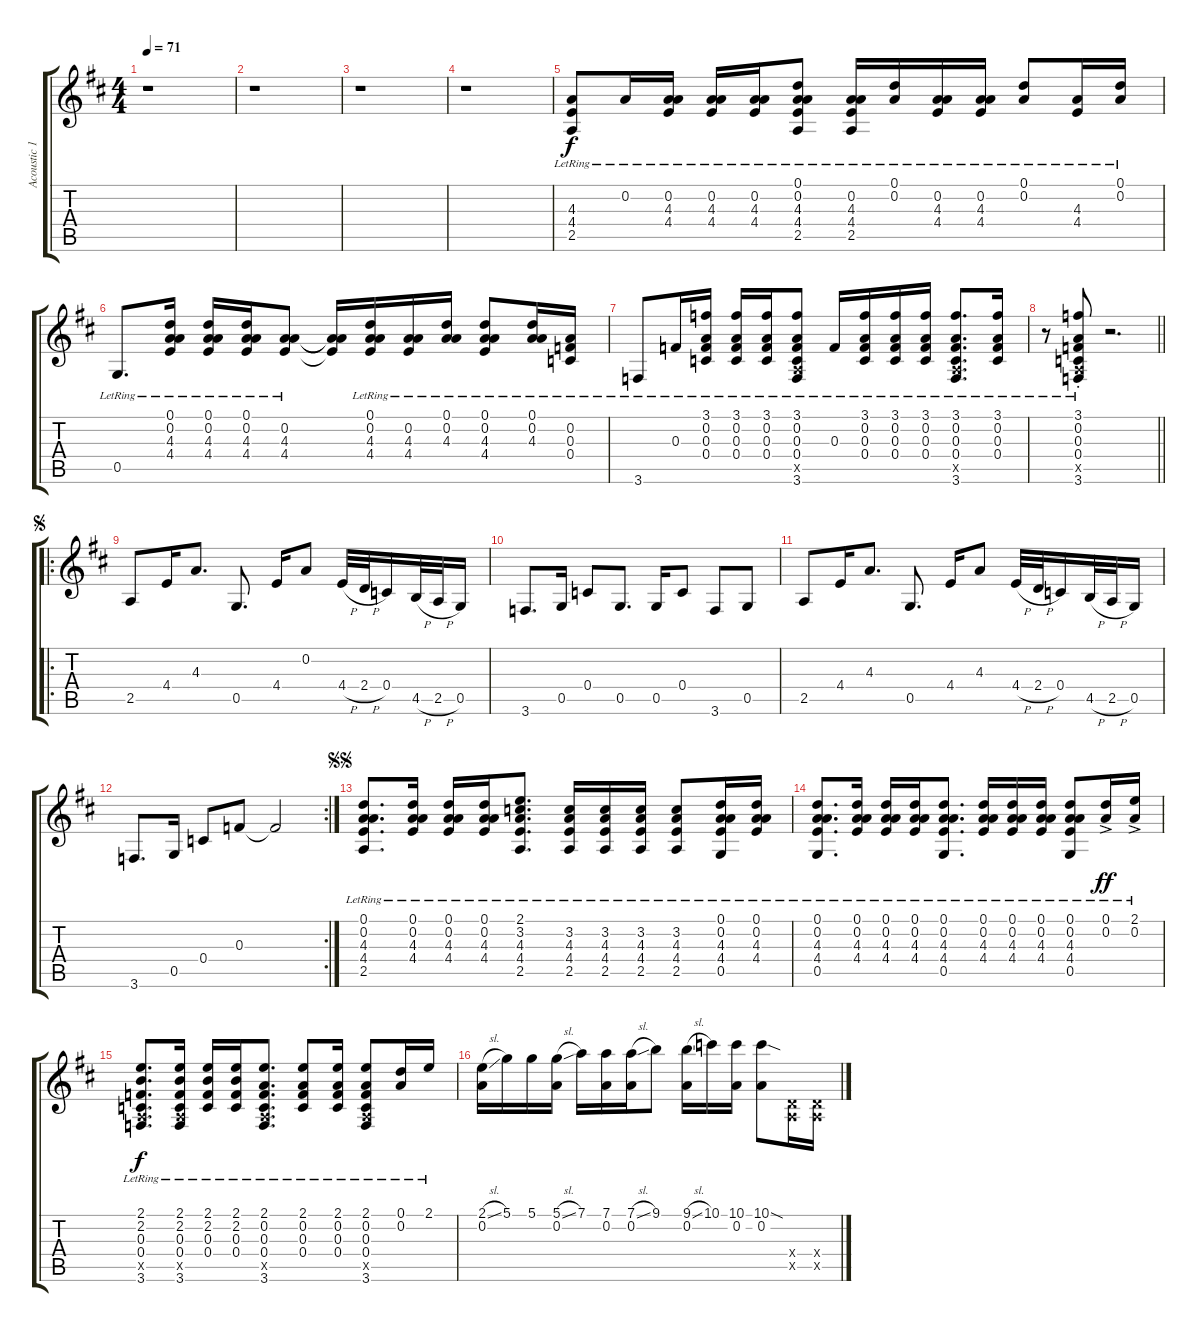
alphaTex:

\track ("Acoustic 1" "Acoustic 1") {instrument acousticguitarsteel}
\staff {score tabs}
\tuning (D4 A3 F3 C3 G2 D2) {hide}
\ts (4 4)
\tempo 71
\clef g2
\ks d
r.1{dy f instrument acousticguitarsteel} |
r.1 |
r.1 |
r.1 |
(4.3{lr} 4.4{lr} 2.5{lr}).8 0.2{lr}.16 (0.2{lr} 4.3{lr} 4.4{lr}).16 (0.2{lr} 4.3{lr} 4.4{lr}).16 (0.2{lr} 4.3{lr} 4.4{lr}).16 (0.1{lr} 0.2{lr} 4.3{lr} 4.4{lr} 2.5{lr}).8 (0.2{lr} 4.3{lr} 4.4{lr} 2.5{lr}).16 (0.1{lr} 0.2{lr}).16 (0.2{lr} 4.3{lr} 4.4{lr}).16 (0.2{lr} 4.3{lr} 4.4{lr}).16 (0.1{lr} 0.2{lr}).8 (4.3{lr} 4.4{lr}).16 (0.1{lr} 0.2{lr}).16 |
0.5{lr}.8{d} (0.1{lr} 0.2{lr} 4.3{lr} 4.4{lr}).16 (0.1{lr} 0.2{lr} 4.3{lr} 4.4{lr}).16 (0.1{lr} 0.2{lr} 4.3{lr} 4.4{lr}).16 (0.2{lr} 4.3{lr} 4.4{lr}).8 (0.2{t} 4.3{t} 4.4{t}).16 (0.1{lr} 0.2{lr} 4.3{lr} 4.4{lr}).16 (0.2{lr} 4.3{lr} 4.4{lr}).16 (0.1{lr} 0.2{lr} 4.3{lr}).16 (0.1{lr} 0.2{lr} 4.3{lr} 4.4{lr}).8 (0.1{lr} 0.2{lr} 4.3{lr}).16 (0.2{lr} 0.3{lr} 0.4{lr}).16 |
3.6{lr}.8 0.3{lr}.16 (3.1{lr} 0.2{lr} 0.3{lr} 0.4{lr}).16 (3.1{lr} 0.2{lr} 0.3{lr} 0.4{lr}).16 (3.1{lr} 0.2{lr} 0.3{lr} 0.4{lr}).16 (3.1{lr} 0.2{lr} 0.3{lr} 0.4{lr} 2.5{x} 3.6{lr}).8 0.3{lr}.16 (3.1{lr} 0.2{lr} 0.3{lr} 0.4{lr}).16 (3.1{lr} 0.2{lr} 0.3{lr} 0.4{lr}).16 (3.1{lr} 0.2{lr} 0.3{lr} 0.4{lr}).16 (3.1{lr} 0.2{lr} 0.3{lr} 0.4{lr} 2.5{x} 3.6{lr}).8{d} (3.1{lr} 0.2{lr} 0.3{lr} 0.4{lr}).16 |
\barLineRight lightlight
r.8 (3.1{st lr} 0.2{st lr} 0.3{st lr} 0.4{st lr} 2.5{st x} 3.6{st lr}).8 r.2{d} |
\ro
\jump segno
2.5.8 4.4.16 4.3.8{d} 0.5.8{d} 4.4.16 0.2.8 4.4{h}.32 2.4{h}.32 0.4.16 4.5{h}.32 2.5{h}.32 0.5.16 |
3.6.8{d} 0.5.16 0.4.8 0.5.8{d} 0.5.16 0.4.8 3.6.8 0.5.8 |
2.5.8 4.4.16 4.3.8{d} 0.5.8{d} 4.4.16 4.3.8 4.4{h}.32 2.4{h}.32 0.4.16 4.5{h}.32 2.5{h}.32 0.5.16 |
\rc 2
3.6.8{d} 0.5.16 0.4.8 0.3.8 0.3{t}.2 |
\jump segnosegno
(0.1{lr} 0.2{lr} 4.3{lr} 4.4{lr} 2.5{lr}).8{d} (0.1{lr} 0.2{lr} 4.3{lr} 4.4{lr}).16 (0.1{lr} 0.2{lr} 4.3{lr} 4.4{lr}).16 (0.1{lr} 0.2{lr} 4.3{lr} 4.4{lr}).16 (2.1{lr} 3.2{lr} 4.3{lr} 4.4{lr} 2.5{lr}).8{d} (3.2{lr} 4.3{lr} 4.4{lr} 2.5{lr}).16 (3.2{lr} 4.3{lr} 4.4{lr} 2.5{lr}).16 (3.2{lr} 4.3{lr} 4.4{lr} 2.5{lr}).16 (3.2{lr} 4.3{lr} 4.4{lr} 2.5{lr}).8 (0.1{lr} 0.2{lr} 4.3{lr} 4.4{lr} 0.5{lr}).16 (0.1{lr} 0.2{lr} 4.3{lr} 4.4{lr}).16 |
(0.1{lr} 0.2{lr} 4.3{lr} 4.4{lr} 0.5{lr}).8{d} (0.1{lr} 0.2{lr} 4.3{lr} 4.4{lr}).16 (0.1{lr} 0.2{lr} 4.3{lr} 4.4{lr}).16 (0.1{lr} 0.2{lr} 4.3{lr} 4.4{lr}).16 (0.1{lr} 0.2{lr} 4.3{lr} 4.4{lr} 0.5{lr}).8{d} (0.1{lr} 0.2{lr} 4.3{lr} 4.4{lr}).16 (0.1{lr} 0.2{lr} 4.3{lr} 4.4{lr}).16 (0.1{lr} 0.2{lr} 4.3{lr} 4.4{lr}).16 (0.1{lr} 0.2{lr} 4.3{lr} 4.4{lr} 0.5{lr}).8 (0.1{ac lr} 0.2{ac lr}).16{dy ff} (2.1{ac lr} 0.2{ac lr}).16 |
(2.1{lr} 2.2{lr} 0.3{lr} 0.4{lr} 2.5{x} 3.6{lr}).8{d dy f} (2.1{lr} 2.2{lr} 0.3{lr} 0.4{lr} 2.5{x} 3.6{lr}).16 (2.1{lr} 2.2{lr} 0.3{lr} 0.4{lr}).16 (2.1{lr} 2.2{lr} 0.3{lr} 0.4{lr}).16 (2.1{lr} 0.2{lr} 0.3{lr} 0.4{lr} 2.5{x} 3.6{lr}).8{d} (2.1{lr} 0.2{lr} 0.3{lr} 0.4{lr}).8 (2.1{lr} 0.2{lr} 0.3{lr} 0.4{lr}).16 (2.1{lr} 0.2{lr} 0.3{lr} 0.4{lr} 2.5{x} 3.6{lr}).8 (0.1{lr} 0.2{lr}).16 2.1{lr}.16 |
(2.1{sl} 0.2).16 5.1.16 5.1.16 (5.1{sl} 0.2).16 7.1.16 (7.1 0.2).16 (7.1{sl} 0.2).16 9.1.8 (9.1{sl} 0.2).16 10.1.16 (10.1 0.2).16 (10.1{sod} 0.2).8 (2.4{x} 2.5{x}).16 (2.4{x} 2.5{x}).16
